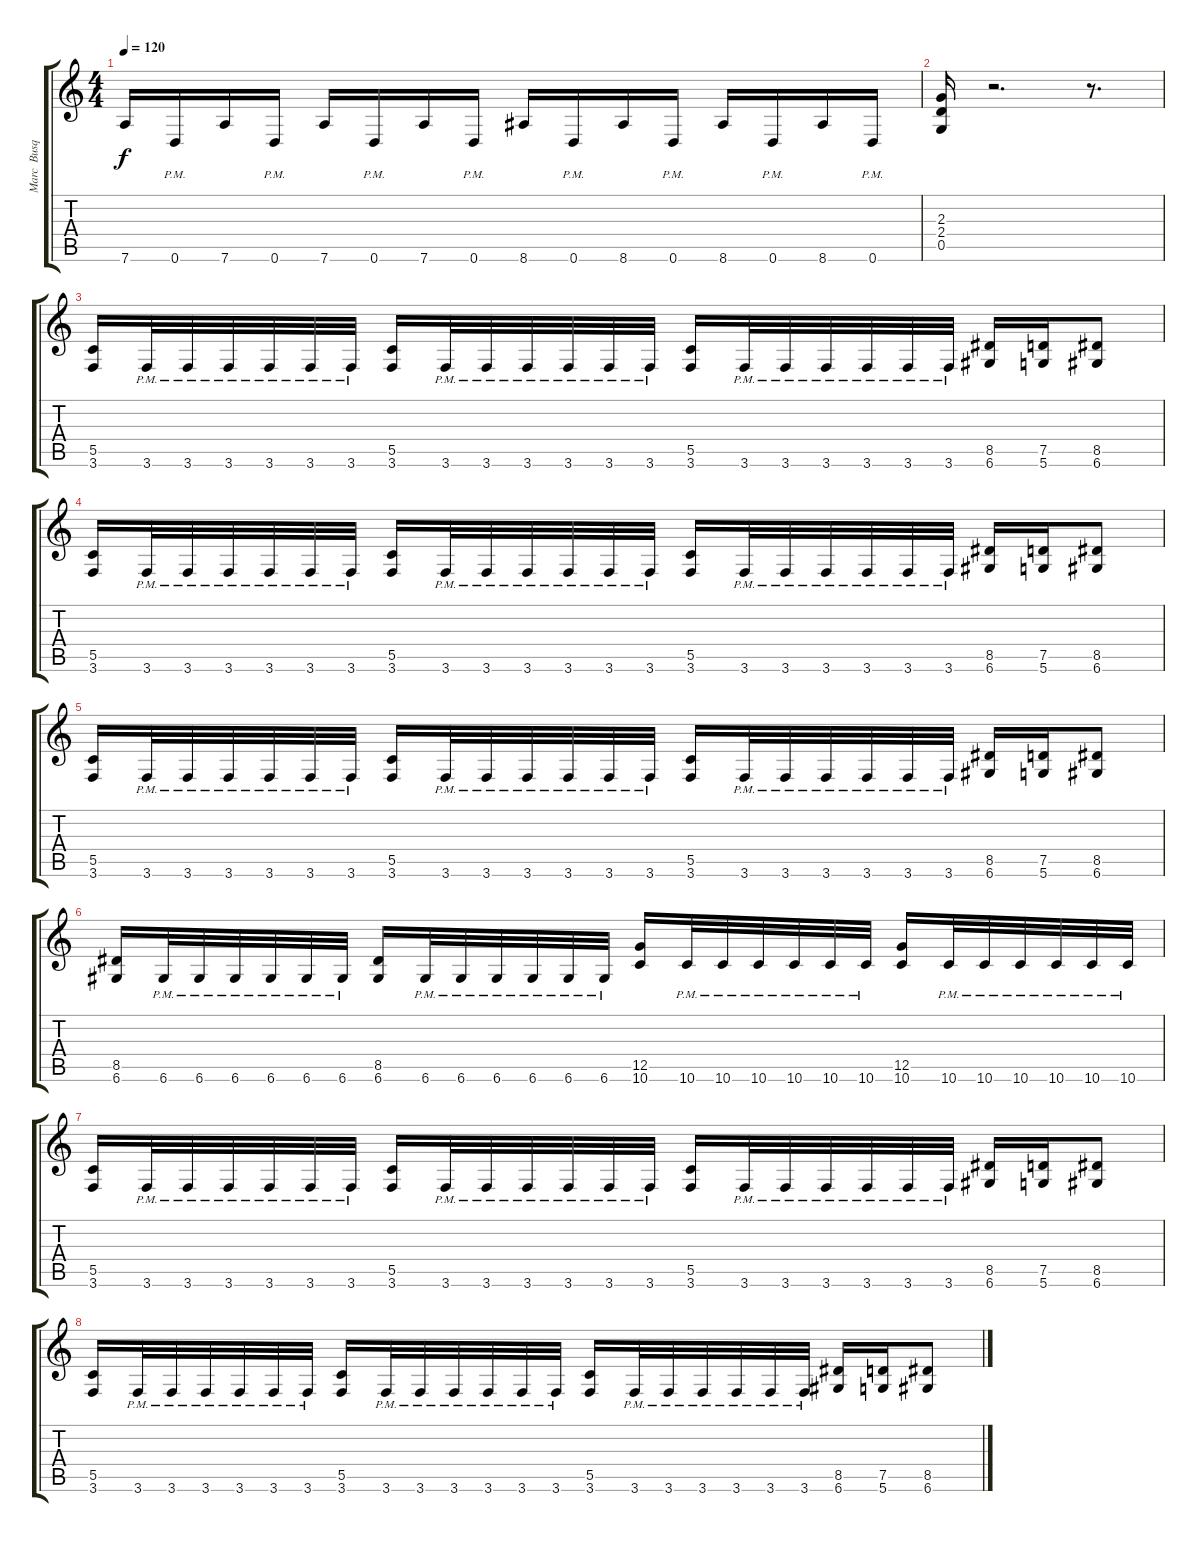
\track ("Marc  Busque" "Marc  Busq") {instrument distortionguitar}
\staff {score tabs}
\tuning (D4 A3 F3 C3 G2 D2) {hide}
\ts (4 4)
\tempo 120
\clef g2
\ks c
7.6.16{dy f} 0.6{pm}.16 7.6.16 0.6{pm}.16 7.6.16 0.6{pm}.16 7.6.16 0.6{pm}.16 8.6.16 0.6{pm}.16 8.6.16 0.6{pm}.16 8.6.16 0.6{pm}.16 8.6.16 0.6{pm}.16 |
(2.3 2.4 0.5).16 r.2{d} r.8{d} |
(5.5 3.6).16 3.6{pm}.32 3.6{pm}.32 3.6{pm}.32 3.6{pm}.32 3.6{pm}.32 3.6{pm}.32 (5.5 3.6).16 3.6{pm}.32 3.6{pm}.32 3.6{pm}.32 3.6{pm}.32 3.6{pm}.32 3.6{pm}.32 (5.5 3.6).16 3.6{pm}.32 3.6{pm}.32 3.6{pm}.32 3.6{pm}.32 3.6{pm}.32 3.6{pm}.32 (8.5 6.6).16 (7.5 5.6).16 (8.5 6.6).8 |
(5.5 3.6).16 3.6{pm}.32 3.6{pm}.32 3.6{pm}.32 3.6{pm}.32 3.6{pm}.32 3.6{pm}.32 (5.5 3.6).16 3.6{pm}.32 3.6{pm}.32 3.6{pm}.32 3.6{pm}.32 3.6{pm}.32 3.6{pm}.32 (5.5 3.6).16 3.6{pm}.32 3.6{pm}.32 3.6{pm}.32 3.6{pm}.32 3.6{pm}.32 3.6{pm}.32 (8.5 6.6).16 (7.5 5.6).16 (8.5 6.6).8 |
(5.5 3.6).16 3.6{pm}.32 3.6{pm}.32 3.6{pm}.32 3.6{pm}.32 3.6{pm}.32 3.6{pm}.32 (5.5 3.6).16 3.6{pm}.32 3.6{pm}.32 3.6{pm}.32 3.6{pm}.32 3.6{pm}.32 3.6{pm}.32 (5.5 3.6).16 3.6{pm}.32 3.6{pm}.32 3.6{pm}.32 3.6{pm}.32 3.6{pm}.32 3.6{pm}.32 (8.5 6.6).16 (7.5 5.6).16 (8.5 6.6).8 |
(8.5 6.6).16 6.6{pm}.32 6.6{pm}.32 6.6{pm}.32 6.6{pm}.32 6.6{pm}.32 6.6{pm}.32 (8.5 6.6).16 6.6{pm}.32 6.6{pm}.32 6.6{pm}.32 6.6{pm}.32 6.6{pm}.32 6.6{pm}.32 (12.5 10.6).16 10.6{pm}.32 10.6{pm}.32 10.6{pm}.32 10.6{pm}.32 10.6{pm}.32 10.6{pm}.32 (12.5 10.6).16 10.6{pm}.32 10.6{pm}.32 10.6{pm}.32 10.6{pm}.32 10.6{pm}.32 10.6{pm}.32 |
(5.5 3.6).16 3.6{pm}.32 3.6{pm}.32 3.6{pm}.32 3.6{pm}.32 3.6{pm}.32 3.6{pm}.32 (5.5 3.6).16 3.6{pm}.32 3.6{pm}.32 3.6{pm}.32 3.6{pm}.32 3.6{pm}.32 3.6{pm}.32 (5.5 3.6).16 3.6{pm}.32 3.6{pm}.32 3.6{pm}.32 3.6{pm}.32 3.6{pm}.32 3.6{pm}.32 (8.5 6.6).16 (7.5 5.6).16 (8.5 6.6).8 |
(5.5 3.6).16 3.6{pm}.32 3.6{pm}.32 3.6{pm}.32 3.6{pm}.32 3.6{pm}.32 3.6{pm}.32 (5.5 3.6).16 3.6{pm}.32 3.6{pm}.32 3.6{pm}.32 3.6{pm}.32 3.6{pm}.32 3.6{pm}.32 (5.5 3.6).16 3.6{pm}.32 3.6{pm}.32 3.6{pm}.32 3.6{pm}.32 3.6{pm}.32 3.6{pm}.32 (8.5 6.6).16 (7.5 5.6).16 (8.5 6.6).8
